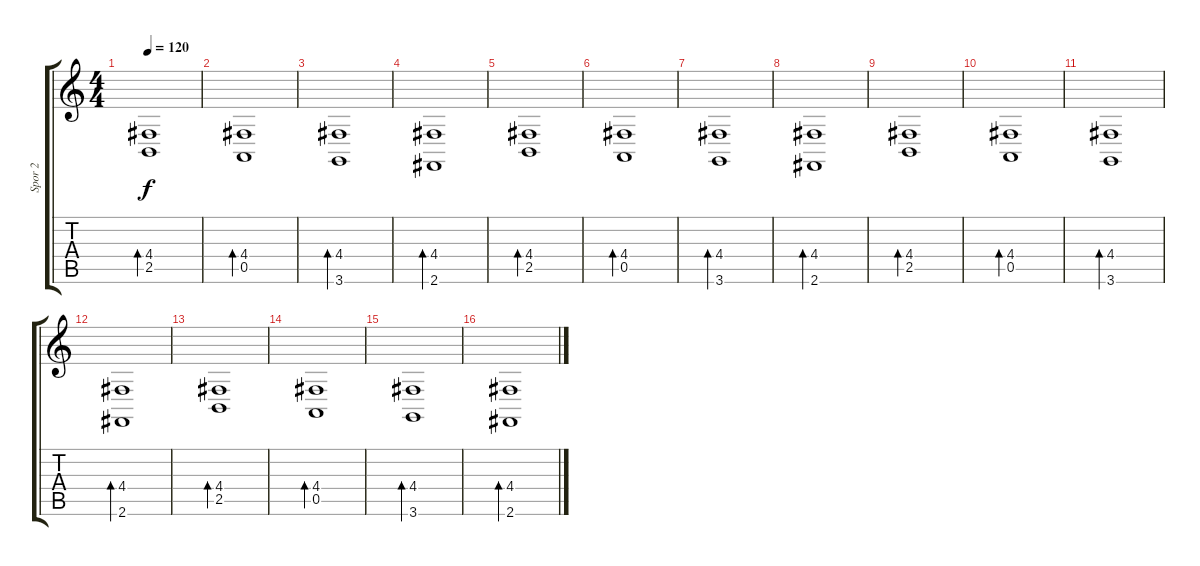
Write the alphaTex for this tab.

\track ("Spor 2" "Spor 2") {instrument stringensemble1}
\staff {score tabs}
\tuning (E4 B3 G3 D3 A2 E2) {hide}
\ts (4 4)
\tempo 120
\clef g2
\ks c
(4.4 2.5).1{bd 480 dy f instrument stringensemble1} |
(4.4 0.5).1{bd 480} |
(4.4 3.6).1{bd 480} |
(4.4 2.6).1{bd 480} |
(4.4 2.5).1{bd 480} |
(4.4 0.5).1{bd 480} |
(4.4 3.6).1{bd 480} |
(4.4 2.6).1{bd 480} |
(4.4 2.5).1{bd 480} |
(4.4 0.5).1{bd 480} |
(4.4 3.6).1{bd 480} |
(4.4 2.6).1{bd 480} |
(4.4 2.5).1{bd 480} |
(4.4 0.5).1{bd 480} |
(4.4 3.6).1{bd 480} |
(4.4 2.6).1{bd 480}
